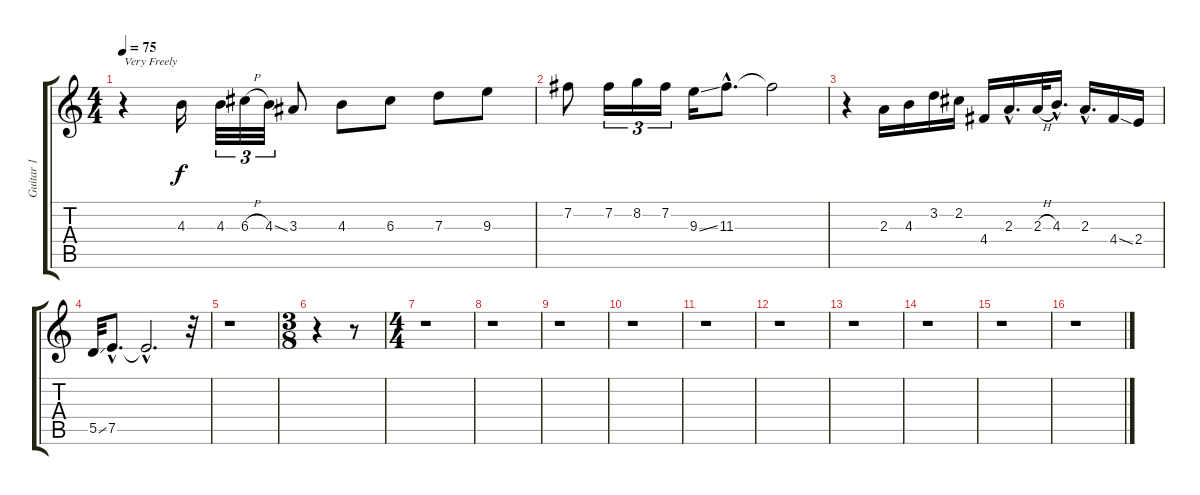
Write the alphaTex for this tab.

\track ("Guitar 1" "Guitar 1") {instrument acousticguitarnylon}
\staff {score tabs}
\tuning (E4 B3 G3 D3 A2 E2) {hide}
\ts (4 4)
\tempo 75
\clef g2
\ks c
r.4{txt "Very Freely" dy f instrument acousticguitarsteel} 4.3.16 4.3.32{tu (3 2)} 6.3{h}.32{tu (3 2)} 4.3{ss}.32{tu (3 2)} 3.3.8 4.3.8 6.3.8 7.3.8 9.3.8 |
7.2.8 7.2.16{tu (3 2)} 8.2.16{tu (3 2)} 7.2.16{tu (3 2)} 9.3{ss}.16 11.3{hac}.8{d} 11.3{t}.2 |
r.4 2.3.16 4.3.16 3.2.16 2.2.16 4.4.16 2.3{hac}.16{d} 2.3{h}.32 4.3{hac}.16{d} 2.3{hac}.16{d} 4.4{ss}.16 2.4.16 |
5.5{ss}.32 7.5{hac}.8{d} 7.5{hac t}.2{d} r.32 |
r.1 |
\ts (3 8)
r.4 r.8 |
\ts (4 4)
r.1 |
r.1 |
r.1 |
r.1 |
r.1 |
r.1 |
r.1 |
r.1 |
r.1 |
r.1
